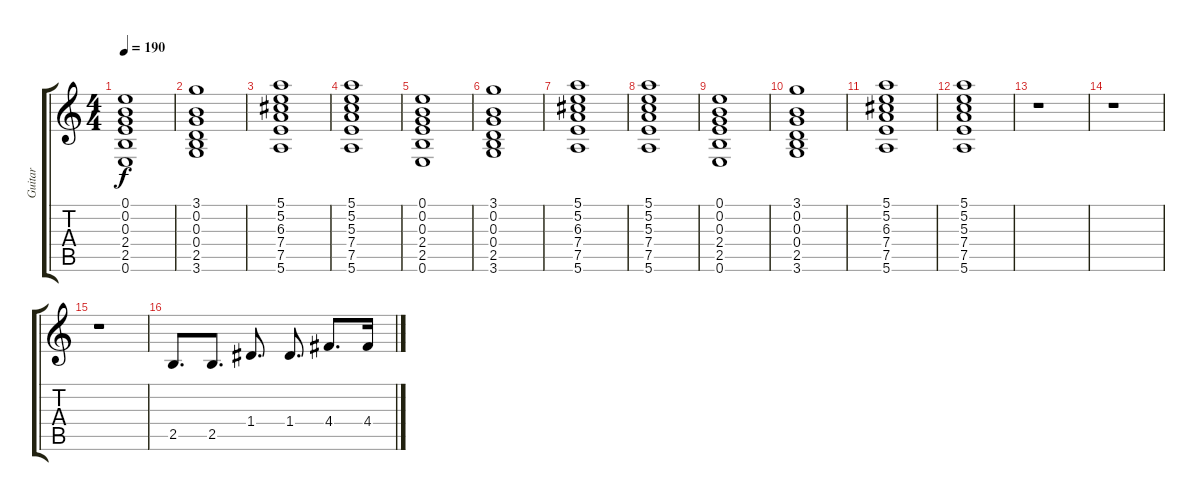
\track ("Guitar" "Guitar") {instrument electricguitarclean}
\staff {score tabs}
\tuning (E4 B3 G3 D3 A2 E2) {hide}
\ts (4 4)
\tempo 190
\clef g2
\ks c
(0.1 0.2 0.3 2.4 2.5 0.6).1{dy f} |
(3.1 0.2 0.3 0.4 2.5 3.6).1 |
(5.1 5.2 6.3 7.4 7.5 5.6).1 |
(5.1 5.2 5.3 7.4 7.5 5.6).1 |
(0.1 0.2 0.3 2.4 2.5 0.6).1 |
(3.1 0.2 0.3 0.4 2.5 3.6).1 |
(5.1 5.2 6.3 7.4 7.5 5.6).1 |
(5.1 5.2 5.3 7.4 7.5 5.6).1 |
(0.1 0.2 0.3 2.4 2.5 0.6).1 |
(3.1 0.2 0.3 0.4 2.5 3.6).1 |
(5.1 5.2 6.3 7.4 7.5 5.6).1 |
(5.1 5.2 5.3 7.4 7.5 5.6).1 |
r.1 |
r.1 |
r.1 |
2.5.8{d} 2.5.8{d} 1.4.8{d} 1.4.8{d} 4.4.8{d} 4.4.16
